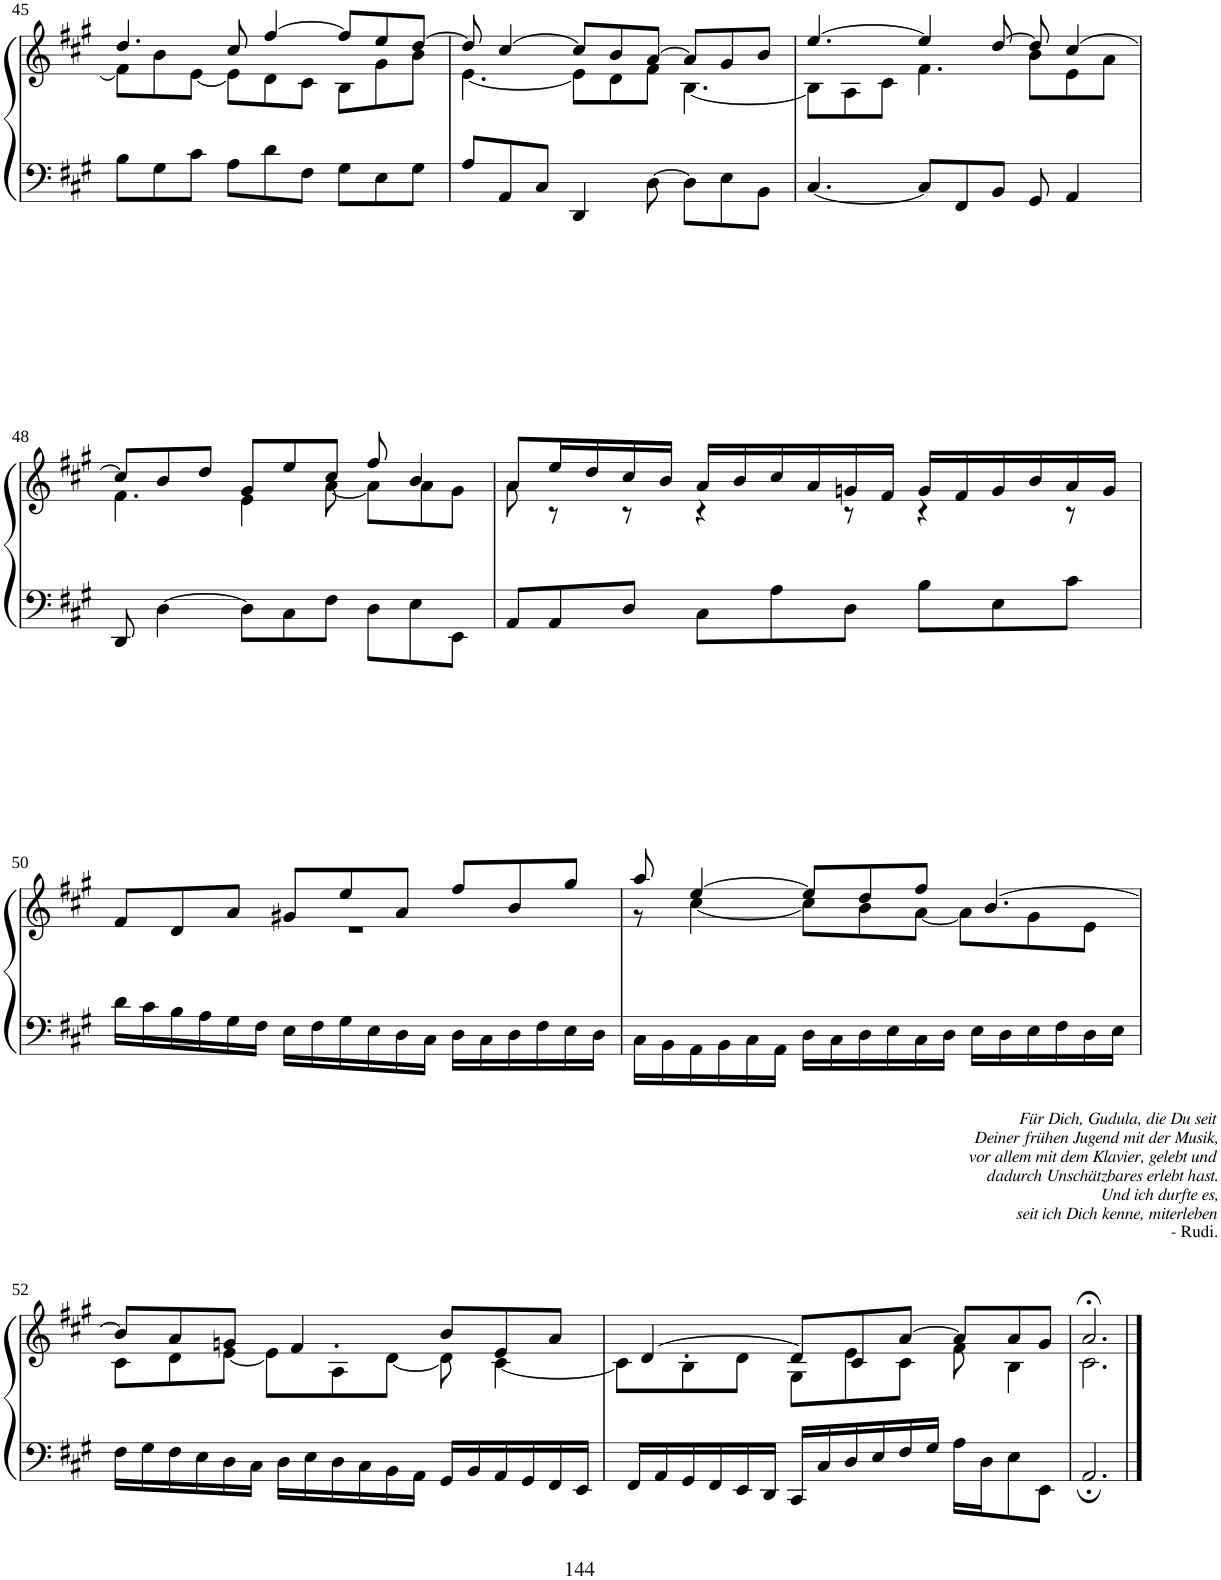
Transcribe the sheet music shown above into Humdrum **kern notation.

**kern	**kern
*part1	*part1
*staff2	*staff1
*I"Piano	*
*I'Pno	*
!!LO:PB:g=z
*clefF4	*clefG2
*k[f#c#g#]	*k[f#c#g#]
*M9/8	*M9/8
=45	=45
*	*^
8B\L	4.dd/	8f#\L]
8G#\	.	8b\
8c#\J	.	[8e\J
8A\L	8cc#/	8e\L]
8d\	[4ff#/	8d\
8F#\J	.	8c#\J
8G#\L	8ff#/L]	8B\L
8E\	8ee/	8g#\
8G#\J	[8dd/J	8b\J
=46	=46	=46
8A/L	8dd/]	[4.e\
8AA/	[4cc#/	.
8C#/J	.	.
4DD/	8cc#/L]	8e\L]
.	8b/	8d\
[8D\	[8a/J	8f#\J
8D\L]	8a/L]	[4.B\
8E\	8g#/	.
8BB\J	8b/J	.
=47	=47	=47
[4.C#/	[4.ee/	8B\L]
.	.	8A\
.	.	8c#\J
8C#/L]	4ee/]	4.f#\
8FF#/	.	.
8BB/J	[8dd/	.
8GG#/	8dd/]	8b\L
4AA/	[4cc#/	8e\
.	.	8a\J
!!LO:LB:g=z	!!
=48	=48	=48
8DD/	8cc#/L]	4.f#\
[4D\	8b/	.
.	8dd/J	.
8D\L]	8g#/L	4e\
8C#\	8ee/	.
8F#\J	8cc#/J	[8a\
8D\L	8ff#/	8a\L]
8E\	4b/	8a\
8EE\J	.	8g#\J
=49	=49	=49
8AA/L	8a/L	8a\
8AA/	16ee/L	8r
.	16dd/	.
8D/J	16cc#/	8r
.	16b/JJ	.
8C#\L	16a/LL	4r
.	16b/	.
8A\	16cc#/	.
.	16a/	.
8D\J	16gn/	8r
.	16f#/JJ	.
8B\L	16g/LL	4r
.	16f#/	.
8E\	16g/	.
.	16b/	.
8c#\J	16a/	8r
.	16g/JJ	.
!!LO:LB:g=z	!!
=50	=50	=50
16d\LL	8f#/L	8%9r
16c#\	.	.
16B\	8d/	.
16A\	.	.
16G#\	8a/J	.
16F#\JJ	.	.
16E\LL	8g#X/L	.
16F#\	.	.
16G#\	8ee/	.
16E\	.	.
16D\	8a/J	.
16C#\JJ	.	.
16D\LL	8ff#/L	.
16C#\	.	.
16D\	8b/	.
16F#\	.	.
16E\	8gg#/J	.
16D\JJ	.	.
=51	=51	=51
16C#\LL	8aa/	8r
16BB\	.	.
16AA\	[4ee/	[4cc#\
16BB\	.	.
16C#\	.	.
16AA\JJ	.	.
16D\LL	8ee/L]	8cc#\L]
16C#\	.	.
16D\	8dd/	8b\
16E\	.	.
16C#\	8ff#/J	[8a\J
16D\JJ	.	.
16E\LL	[4.b/	8a\L]
16D\	.	.
16E\	.	8g#\
16F#\	.	.
16D\	.	8e\J
16E\JJ	.	.
!!LO:LB:g=z	!!
=52	=52	=52
16F#\LL	8b/L]	8c#\L
16G#\	.	.
16F#\	8a/	8d\
16E\	.	.
16D\	8gn/J	[8e\J
16C#\JJ	.	.
16D\LL	4.f#/	8e\L]
16E\	.	.
16D\	.	8A\
16C#\	.	.
16BB\	.	[8d\J
16AA\JJ	.	.
16GG#/LL	8b/L	8d\]
16BB/	.	.
16AA/	8e/	[4c#\
16GG#/	.	.
16FF#/	8a/J	.
16EE/JJ	.	.
=53	=53	=53
16FF#/LL	[4.d/	8c#\L]
16AA/	.	.
16GG#/	.	8B\
16FF#/	.	.
16EE/	.	8d\J
16DD/JJ	.	.
16CC#/LL	8d/L]	8G#\L
16C#/	.	.
16D/	8c#/	8e\
16E/	.	.
16F#/	[8a/J	8c#\J
16G#/JJ	.	.
16A\LL	8a/L]	8f#\
16D\J	.	.
8E\	8a/	4B\
8EE\J	8g#/J	.
=54	=54	=54
!	!LO:TX:a:i:t=Für Dich, Gudula, die Du seit	!
!	!LO:TX:a:t=Deiner frühen Jugend mit der Musik,	!
!	!LO:TX:a:t=vor allem mit dem Klavier, gelebt und	!
!	!LO:TX:a:t=dadurch Unschätzbares erlebt hast.	!
!	!LO:TX:a:t=Und ich durfte es,	!
!	!LO:TX:a:t=seit ich Dich kenne, miterleben	!
!	!LO:TX:a:t=-	!
!	!LO:TX:a:t=Rudi.	!
2.AA;/	2.a;</	2.c#\
*	*v	*v
==	==
*-	*-
